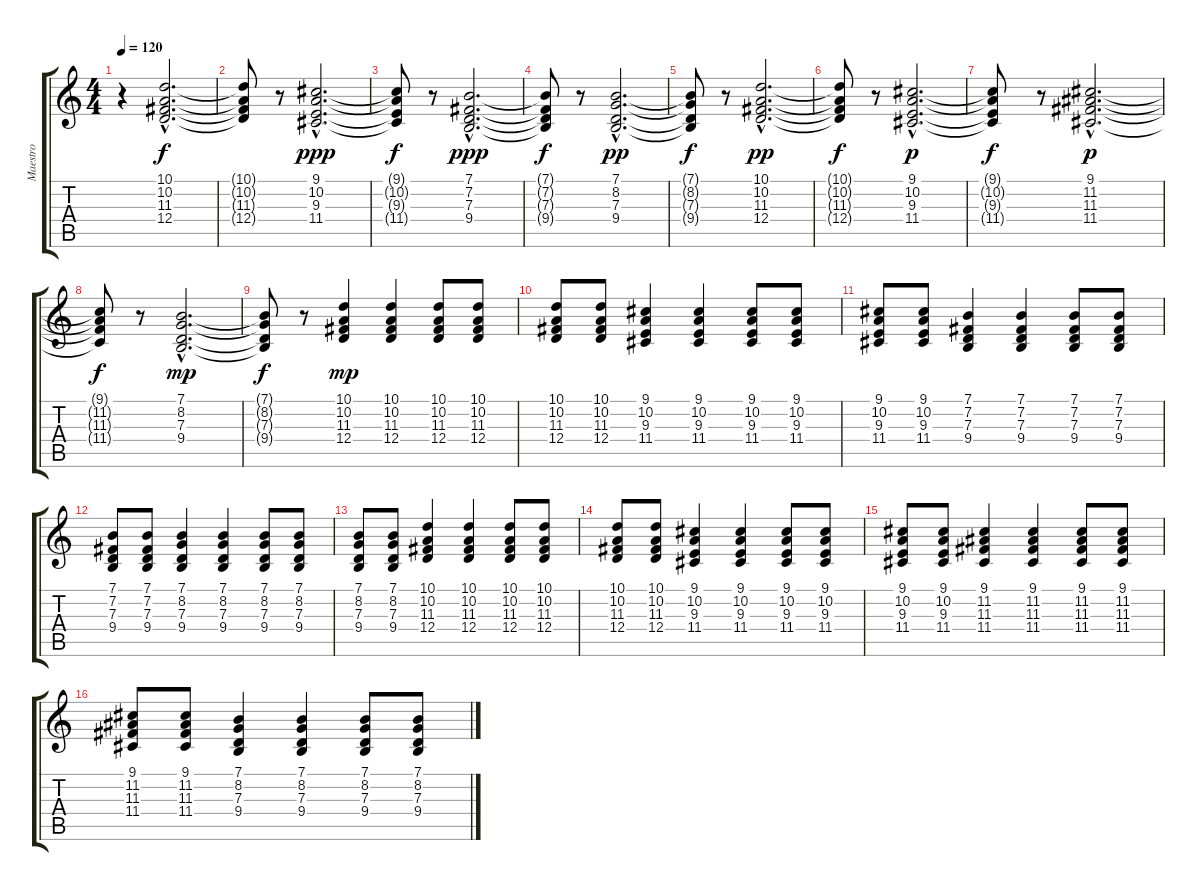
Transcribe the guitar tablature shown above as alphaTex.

\track ("Maestro" "Maestro") {instrument frenchhorn}
\staff {score tabs}
\tuning (E4 B3 G3 D3 A2 E2) {hide}
\ts (4 4)
\tempo 120
\clef g2
\ks c
r.4{dy f instrument frenchhorn} (10.1{hac} 10.2{hac} 11.3{hac} 12.4{hac}).2{d} |
(10.1{t} 10.2{t} 11.3{t} 12.4{t}).8 r.8 (9.1{hac} 10.2{hac} 9.3{hac} 11.4{hac}).2{d dy ppp balance 13 instrument frenchhorn} |
(9.1{t} 10.2{t} 9.3{t} 11.4{t}).8{dy f} r.8 (7.1{hac} 7.2{hac} 7.3{hac} 9.4{hac}).2{d dy ppp balance 13 instrument frenchhorn} |
(7.1{t} 7.2{t} 7.3{t} 9.4{t}).8{dy f} r.8 (7.1{hac} 8.2{hac} 7.3{hac} 9.4{hac}).2{d dy pp balance 13 instrument frenchhorn} |
(7.1{t} 8.2{t} 7.3{t} 9.4{t}).8{dy f} r.8 (10.1{hac} 10.2{hac} 11.3{hac} 12.4{hac}).2{d dy pp balance 13 instrument frenchhorn} |
(10.1{t} 10.2{t} 11.3{t} 12.4{t}).8{dy f} r.8 (9.1{hac} 10.2{hac} 9.3{hac} 11.4{hac}).2{d dy p balance 13 instrument frenchhorn} |
(9.1{t} 10.2{t} 9.3{t} 11.4{t}).8{dy f} r.8 (9.1{hac} 11.2{hac} 11.3{hac} 11.4{hac}).2{d dy p balance 13 instrument frenchhorn} |
(9.1{t} 11.2{t} 11.3{t} 11.4{t}).8{dy f} r.8 (7.1{hac} 8.2{hac} 7.3{hac} 9.4{hac}).2{d dy mp balance 13 instrument frenchhorn} |
(7.1{t} 8.2{t} 7.3{t} 9.4{t}).8{dy f} r.8 (10.1 10.2 11.3 12.4).4{dy mp} (10.1 10.2 11.3 12.4).4 (10.1 10.2 11.3 12.4).8 (10.1 10.2 11.3 12.4).8 |
(10.1 10.2 11.3 12.4).8 (10.1 10.2 11.3 12.4).8 (9.1 10.2 9.3 11.4).4 (9.1 10.2 9.3 11.4).4 (9.1 10.2 9.3 11.4).8 (9.1 10.2 9.3 11.4).8 |
(9.1 10.2 9.3 11.4).8 (9.1 10.2 9.3 11.4).8 (7.1 7.2 7.3 9.4).4 (7.1 7.2 7.3 9.4).4 (7.1 7.2 7.3 9.4).8 (7.1 7.2 7.3 9.4).8 |
(7.1 7.2 7.3 9.4).8 (7.1 7.2 7.3 9.4).8 (7.1 8.2 7.3 9.4).4 (7.1 8.2 7.3 9.4).4 (7.1 8.2 7.3 9.4).8 (7.1 8.2 7.3 9.4).8 |
(7.1 8.2 7.3 9.4).8 (7.1 8.2 7.3 9.4).8 (10.1 10.2 11.3 12.4).4 (10.1 10.2 11.3 12.4).4 (10.1 10.2 11.3 12.4).8 (10.1 10.2 11.3 12.4).8 |
(10.1 10.2 11.3 12.4).8 (10.1 10.2 11.3 12.4).8 (9.1 10.2 9.3 11.4).4 (9.1 10.2 9.3 11.4).4 (9.1 10.2 9.3 11.4).8 (9.1 10.2 9.3 11.4).8 |
(9.1 10.2 9.3 11.4).8 (9.1 10.2 9.3 11.4).8 (9.1 11.2 11.3 11.4).4 (9.1 11.2 11.3 11.4).4 (9.1 11.2 11.3 11.4).8 (9.1 11.2 11.3 11.4).8 |
(9.1 11.2 11.3 11.4).8 (9.1 11.2 11.3 11.4).8 (7.1 8.2 7.3 9.4).4 (7.1 8.2 7.3 9.4).4 (7.1 8.2 7.3 9.4).8 (7.1 8.2 7.3 9.4).8
